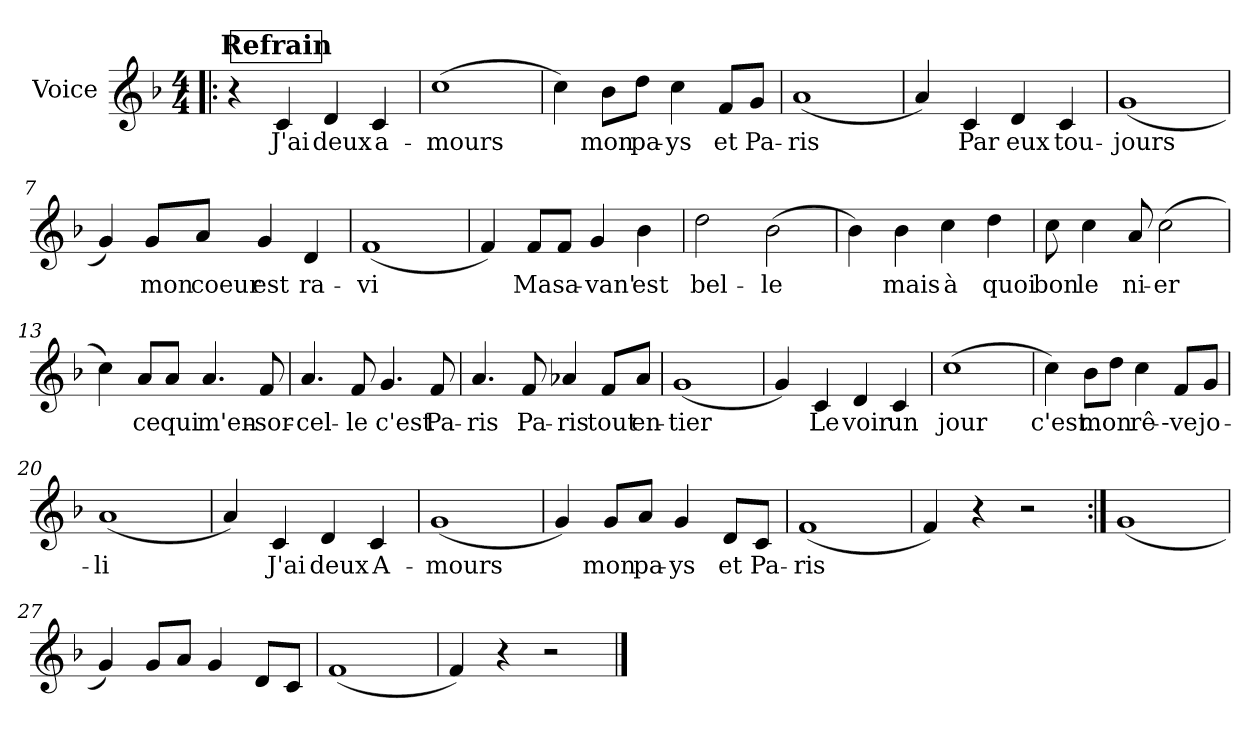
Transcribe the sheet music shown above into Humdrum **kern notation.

**kern	**text
*part1	*part1
*staff1	*staff1
*I"Voice	*
*I'Vo.	*
*clefG2	*
*k[b-]	*
*F:	*
*M4/4	*
!!LO:REH:place=s1:a:t=Refrain:qo=1
=1!|:	=1!|:
4r	.
4c/	J'ai
4d/	deux
4c/	a-
=2	=2
(1cc	-mours
=3	=3
4cc\)	.
8b-\L	mon
8dd\J	pa-
4cc\	-ys
8f/L	et
8g/J	Pa-
=4	=4
(1a	-ris
=5	=5
4a/)	.
4c/	Par
4d/	eux
4c/	tou-
!!LO:LB:g=z
=6	=6
(1g	-jours
=7	=7
4g/)	.
8g/L	mon
8a/J	coeur
4g/	est
4d/	ra-
=8	=8
(1f	-vi
=9	=9
4f/)	.
8f/L	Ma
8f/J	sa-
4g/	-van'
4b-\	est
=10	=10
2dd\	bel-
(2b-\	-le
!!LO:LB:g=z
=11	=11
4b-\)	.
4b-\	mais
4cc\	à
4dd\	quoi
=12	=12
8cc\	bon
4cc\	le
8a/	ni-
(2cc\	-er
=13	=13
4cc\)	.
8a/L	ce
8a/J	qui
4.a/	m'en-
8f/	-sor-
=14	=14
4.a/	-cel-
8f/	-le
4.g/	c'est
8f/	Pa-
!!LO:LB:g=z
=15	=15
4.a/	-ris
8f/	Pa-
4a-X/	-ris
8f/L	tout
8a-/J	en-
=16	=16
(1g	-tier
=17	=17
4g/)	.
4c/	Le
4d/	voir
4c/	un
=18	=18
(1cc	jour
=19	=19
4cc\)	c'est
8b-\L	mon
8dd\J	.
4cc\	rê-
8f/L	--ve
8g/J	jo-
!!LO:LB:g=z
=20	=20
(1a	-li
=21	=21
4a/)	.
4c/	J'ai
4d/	deux
4c/	A-
=22	=22
(1g	-mours
=23	=23
4g/)	.
8g/L	mon
8a/J	pa-
4g/	-ys
8d/L	et
8c/J	Pa-
=24	=24
(1f	-ris
=25	=25
4f/)	.
4r	.
2r	.
!!LO:LB:g=z
=26:|!	=26:|!
(1g	.
=27	=27
4g/)	.
8g/L	.
8a/J	.
4g/	.
8d/L	.
8c/J	.
=28	=28
(1f	.
=29	=29
4f/)	.
4r	.
2r	.
==	==
*-	*-
